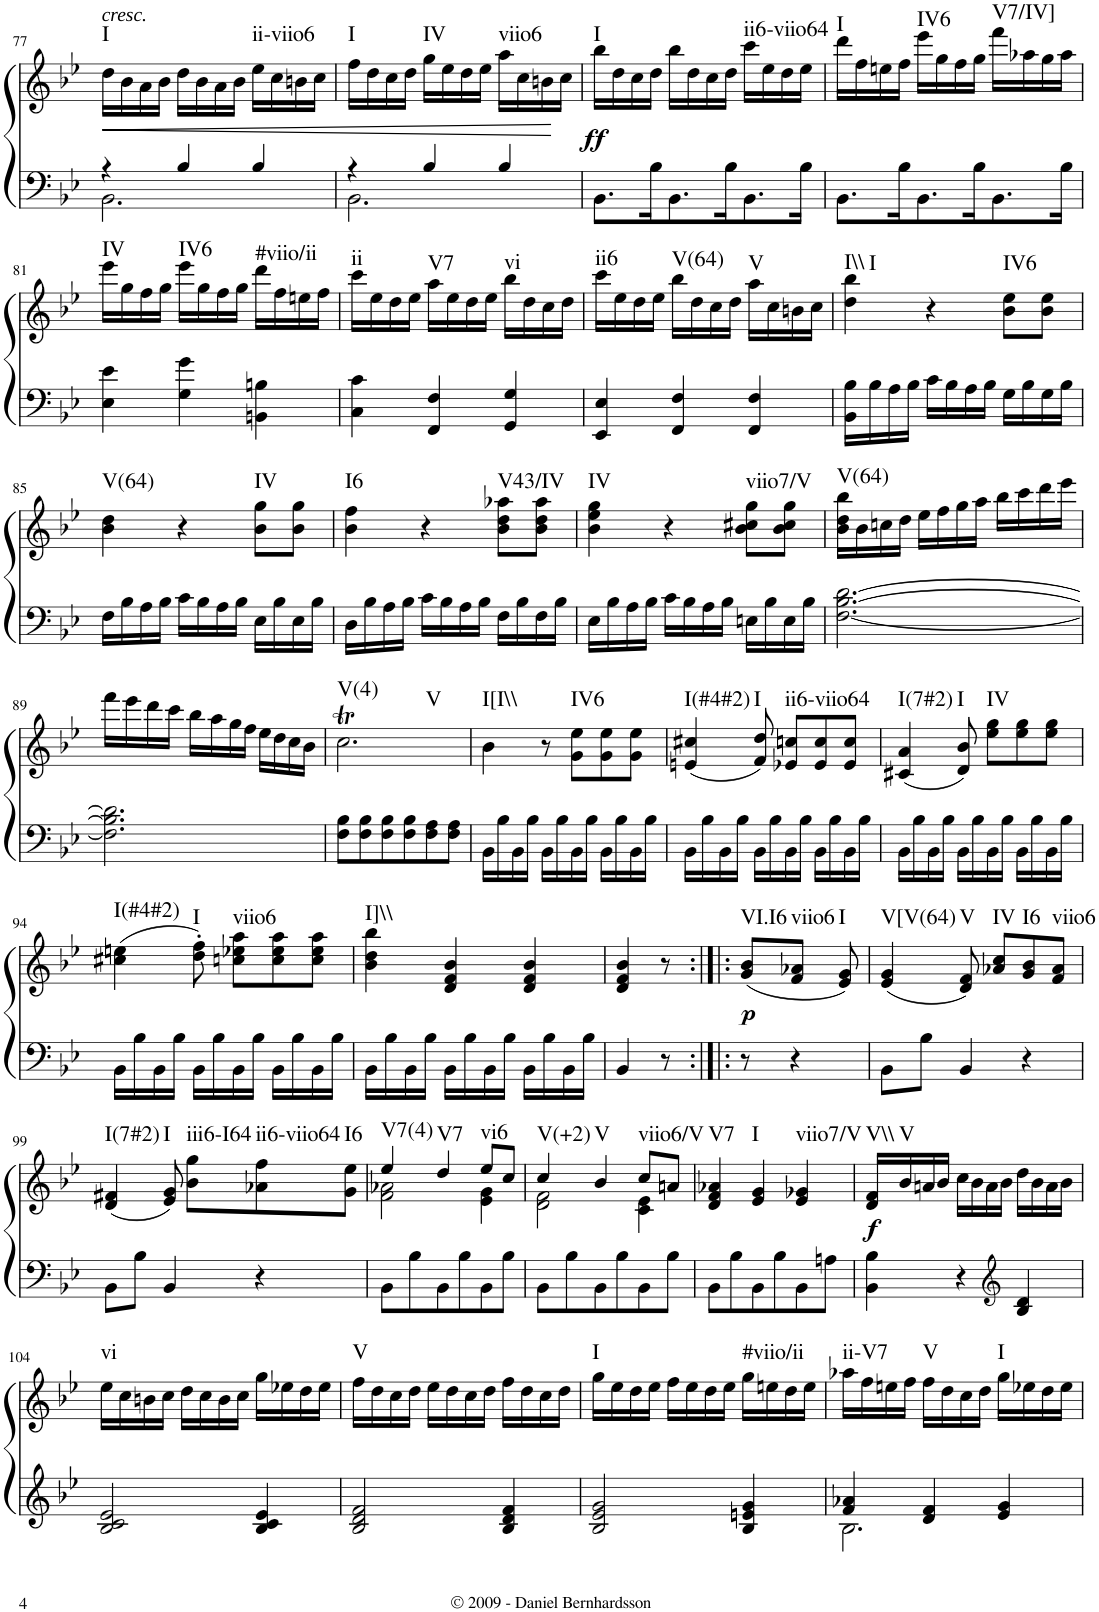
**kern	**kern	**dynam	**harte
*part1	*part1	*part1	*part1
*staff2	*staff1	*staff1/2	*
*I"Piano	*	*	*
*I'Pno.	*	*	*
!!LO:PB:g=z
*clefF4	*clefG2	*	*
*k[b-e-]	*k[b-e-]	*	*
*B-:	*B-:	*	*
*M3/4	*M3/4	*	*
=77	=77	=77	=77
*^	*	*	*
!	!	!LO:TX:a:i:t=cresc.	!	!
!	!	!	!LO:HP:b	!LO:H:kt=I
4r	2.BB-\	16dd\LL	<	N
.	.	16b-\	.	.
.	.	16a\	.	.
.	.	16b-\JJ	.	.
4B-/	.	16dd\LL	.	.
.	.	16b-\	.	.
.	.	16a\	.	.
.	.	16b-\JJ	.	.
!	!	!	!	!LO:H:kt=ii-viio6
4B-/	.	16ee-\LL	.	N
.	.	16cc\	.	.
.	.	16bn\	.	.
.	.	16cc\JJ	.	.
=78	=78	=78	=78	=78
!	!	!	!	!LO:H:kt=I
4r	2.BB-\	16ff\LL	.	N
.	.	16dd\	.	.
.	.	16cc\	.	.
.	.	16dd\JJ	.	.
!	!	!	!	!LO:H:kt=IV
4B-/	.	16gg\LL	.	N
.	.	16ee-\	.	.
.	.	16dd\	.	.
.	.	16ee-\JJ	.	.
!	!	!	!	!LO:H:kt=viio6
4B-/	.	16aa\LL	.	N
.	.	16cc\	.	.
.	.	16bn\	.	.
.	.	16cc\JJ	[	.
*v	*v	*	*	*
=79	=79	=79	=79
!	!	!LO:DY:b	!LO:H:kt=I
8.BB-\L	16bb-\LL	ff	N
.	16dd\	.	.
.	16cc\	.	.
16B-\K	16dd\JJ	.	.
8.BB-\	16bb-\LL	.	.
.	16dd\	.	.
.	16cc\	.	.
16B-\K	16dd\JJ	.	.
!	!	!	!LO:H:kt=ii6-viio64
8.BB-\	16ccc\LL	.	N
.	16ee-\	.	.
.	16dd\	.	.
16B-\Jk	16ee-\JJ	.	.
=80	=80	=80	=80
!	!	!	!LO:H:kt=I
8.BB-\L	16ddd\LL	.	N
.	16ff\	.	.
.	16een\	.	.
16B-\K	16ff\JJ	.	.
!	!	!	!LO:H:kt=IV6
8.BB-\	16eee-\LL	.	N
.	16gg\	.	.
.	16ff\	.	.
16B-\K	16gg\JJ	.	.
!	!	!	!LO:H:kt=V7/IV]
8.BB-\	16fff\LL	.	N
.	16aa-X\	.	.
.	16gg\	.	.
16B-\Jk	16aa-\JJ	.	.
!!LO:LB:g=z
=81	=81	=81	=81
!	!	!	!LO:H:kt=IV
4E-\ 4e-\	16eee-\LL	.	N
.	16gg\	.	.
.	16ff\	.	.
.	16gg\JJ	.	.
!	!	!	!LO:H:kt=IV6
4G\ 4g\	16eee-\LL	.	N
.	16gg\	.	.
.	16ff\	.	.
.	16gg\JJ	.	.
!	!	!	!LO:H:kt=#viio/ii
4BBn\ 4Bn\	16ddd\LL	.	N
.	16ff\	.	.
.	16een\	.	.
.	16ff\JJ	.	.
=82	=82	=82	=82
!	!	!	!LO:H:kt=ii
4C\ 4c\	16ccc\LL	.	N
.	16ee-\	.	.
.	16dd\	.	.
.	16ee-\JJ	.	.
!	!	!	!LO:H:kt=V7
4FF/ 4F/	16aa\LL	.	N
.	16ee-\	.	.
.	16dd\	.	.
.	16ee-\JJ	.	.
!	!	!	!LO:H:kt=vi
4GG/ 4G/	16bb-\LL	.	N
.	16dd\	.	.
.	16cc\	.	.
.	16dd\JJ	.	.
=83	=83	=83	=83
!	!	!	!LO:H:kt=ii6
4EE-/ 4E-/	16ccc\LL	.	N
.	16ee-\	.	.
.	16dd\	.	.
.	16ee-\JJ	.	.
!	!	!	!LO:H:kt=V(64)
4FF/ 4F/	16bb-\LL	.	N
.	16dd\	.	.
.	16cc\	.	.
.	16dd\JJ	.	.
!	!	!	!LO:H:kt=V
4FF/ 4F/	16aa\LL	.	N
.	16cc\	.	.
.	16bn\	.	.
.	16cc\JJ	.	.
=84	=84	=84	=84
!	!	!	!LO:H:n=1:kt=I\\
!	!	!	!LO:H:n=2:kt=I
16BB-\ 16B-\LL	4dd\ 4bb-\	.	N N
16B-\	.	.	.
16A\	.	.	.
16B-\JJ	.	.	.
16c\LL	4r	.	.
16B-\	.	.	.
16A\	.	.	.
16B-\JJ	.	.	.
!	!	!	!LO:H:kt=IV6
16G\LL	8b-\ 8ee-\L	.	N
16B-\	.	.	.
16G\	8b-\ 8ee-\J	.	.
16B-\JJ	.	.	.
!!LO:LB:g=z
=85	=85	=85	=85
!	!	!	!LO:H:kt=V(64)
16F\LL	4b-\ 4dd\	.	N
16B-\	.	.	.
16A\	.	.	.
16B-\JJ	.	.	.
16c\LL	4r	.	.
16B-\	.	.	.
16A\	.	.	.
16B-\JJ	.	.	.
!	!	!	!LO:H:kt=IV
16E-\LL	8b-\ 8gg\L	.	N
16B-\	.	.	.
16E-\	8b-\ 8gg\J	.	.
16B-\JJ	.	.	.
=86	=86	=86	=86
!	!	!	!LO:H:kt=I6
16D\LL	4b-\ 4ff\	.	N
16B-\	.	.	.
16A\	.	.	.
16B-\JJ	.	.	.
16c\LL	4r	.	.
16B-\	.	.	.
16A\	.	.	.
16B-\JJ	.	.	.
!	!	!	!LO:H:kt=V43/IV
16F\LL	8b-\ 8dd\ 8aa-X\L	.	N
16B-\	.	.	.
16F\	8b-\ 8dd\ 8aa-\J	.	.
16B-\JJ	.	.	.
=87	=87	=87	=87
!	!	!	!LO:H:kt=IV
16E-\LL	4b-\ 4ee-\ 4gg\	.	N
16B-\	.	.	.
16A\	.	.	.
16B-\JJ	.	.	.
16c\LL	4r	.	.
16B-\	.	.	.
16A\	.	.	.
16B-\JJ	.	.	.
!	!	!	!LO:H:kt=viio7/V
16En\LL	8b-\ 8cc#X\ 8gg\L	.	N
16B-\	.	.	.
16E\	8b-\ 8cc#\ 8gg\J	.	.
16B-\JJ	.	.	.
=88	=88	=88	=88
!	!	!	!LO:H:kt=V(64)
[2.F\ [2.B-\ [2.d\	16b-\ 16dd\ 16bb-\LL	.	N
.	16b-\	.	.
.	16ccn\	.	.
.	16dd\JJ	.	.
.	16ee-\LL	.	.
.	16ff\	.	.
.	16gg\	.	.
.	16aa\JJ	.	.
.	16bb-\LL	.	.
.	16ccc\	.	.
.	16ddd\	.	.
.	16eee-\JJ	.	.
!!LO:LB:g=z
=89	=89	=89	=89
2.F\] 2.B-\] 2.d\]	16fff\LL	.	.
.	16eee-\	.	.
.	16ddd\	.	.
.	16ccc\JJ	.	.
.	16bb-\LL	.	.
.	16aa\	.	.
.	16gg\	.	.
.	16ff\JJ	.	.
.	16ee-\LL	.	.
.	16dd\	.	.
.	16cc\	.	.
.	16b-\JJ	.	.
=90	=90	=90	=90
!	!	!	!LO:H:n=1:kt=V(4)
!	!	!	!LO:H:n=2:kt=V
8F\ 8B-\L	2.ccT\	.	N N
8F\ 8B-\	.	.	.
8F\ 8B-\	.	.	.
8F\ 8B-\	.	.	.
8F\ 8A\	.	.	.
8F\ 8A\J	.	.	.
=91	=91	=91	=91
!	!	!	!LO:H:kt=I[I\\
16BB-\LL	4b-\	.	N
16B-\	.	.	.
16BB-\	.	.	.
16B-\JJ	.	.	.
16BB-\LL	8r	.	.
16B-\	.	.	.
!	!	!	!LO:H:kt=IV6
16BB-\	8g\ 8ee-\L	.	N
16B-\JJ	.	.	.
16BB-\LL	8g\ 8ee-\	.	.
16B-\	.	.	.
16BB-\	8g\ 8ee-\J	.	.
16B-\JJ	.	.	.
=92	=92	=92	=92
!	!	!	!LO:H:kt=I(#4#2)
16BB-\LL	(4en/ 4cc#X/	.	N
16B-\	.	.	.
16BB-\	.	.	.
16B-\JJ	.	.	.
!	!	!	!LO:H:kt=I
16BB-\LL	8f/ 8dd/)	.	N
16B-\	.	.	.
!	!	!	!LO:H:kt=ii6-viio64
16BB-\	8e-X/ 8ccn/L	.	N
16B-\JJ	.	.	.
16BB-\LL	8e-/ 8cc/	.	.
16B-\	.	.	.
16BB-\	8e-/ 8cc/J	.	.
16B-\JJ	.	.	.
=93	=93	=93	=93
!	!	!	!LO:H:kt=I(7#2)
16BB-\LL	(4c#X/ 4a/	.	N
16B-\	.	.	.
16BB-\	.	.	.
16B-\JJ	.	.	.
!	!	!	!LO:H:kt=I
16BB-\LL	8d/ 8b-/)	.	N
16B-\	.	.	.
!	!	!	!LO:H:kt=IV
16BB-\	8ee-\ 8gg\L	.	N
16B-\JJ	.	.	.
16BB-\LL	8ee-\ 8gg\	.	.
16B-\	.	.	.
16BB-\	8ee-\ 8gg\J	.	.
16B-\JJ	.	.	.
!!LO:LB:g=z
=94	=94	=94	=94
!	!	!	!LO:H:kt=I(#4#2)
16BB-\LL	(4cc#X\ 4een\	.	N
16B-\	.	.	.
16BB-\	.	.	.
16B-\JJ	.	.	.
!	!	!	!LO:H:kt=I
16BB-\LL	8dd\' 8ff\')	.	N
16B-\	.	.	.
!	!	!	!LO:H:kt=viio6
16BB-\	8ccn\ 8ee-X\ 8aa\L	.	N
16B-\JJ	.	.	.
16BB-\LL	8cc\ 8ee-\ 8aa\	.	.
16B-\	.	.	.
16BB-\	8cc\ 8ee-\ 8aa\J	.	.
16B-\JJ	.	.	.
=95	=95	=95	=95
!	!	!	!LO:H:kt=I]\\
16BB-\LL	4b-\ 4dd\ 4bb-\	.	N
16B-\	.	.	.
16BB-\	.	.	.
16B-\JJ	.	.	.
16BB-\LL	4d/ 4f/ 4b-/	.	.
16B-\	.	.	.
16BB-\	.	.	.
16B-\JJ	.	.	.
16BB-\LL	4d/ 4f/ 4b-/	.	.
16B-\	.	.	.
16BB-\	.	.	.
16B-\JJ	.	.	.
=96	=96	=96	=96
4BB-/	4d/ 4f/ 4b-/	.	.
8r	8r	.	.
=97:|!|:	=97:|!|:	=97:|!|:	=97:|!|:
!	!	!LO:DY:b	!LO:H:kt=VI.I6
8r	(8g/ 8b-/L	p	N
!	!	!	!LO:H:kt=viio6
4r	8f/ 8a-X/J	.	N
!	!	!	!LO:H:kt=I
.	8e-/ 8g/)	.	N
=98	=98	=98	=98
!	!	!	!LO:H:kt=V[V(64)
8BB-\L	(4e-/ 4g/	.	N
8B-\J	.	.	.
!	!	!	!LO:H:kt=V
4BB-/	8d/ 8f/)	.	N
!	!	!	!LO:H:kt=IV
.	8a-X/ 8cc/L	.	N
!	!	!	!LO:H:kt=I6
4r	8g/ 8b-/	.	N
!	!	!	!LO:H:kt=viio6
.	8f/ 8a-/J	.	N
!!LO:LB:g=z
=99	=99	=99	=99
!	!	!	!LO:H:kt=I(7#2)
8BB-\L	(4d/ 4f#X/	.	N
8B-\J	.	.	.
!	!	!	!LO:H:kt=I
4BB-/	8e-/ 8g/)	.	N
!	!	!	!LO:H:kt=iii6-I64
.	8b-\ 8gg\L	.	N
!	!	!	!LO:H:kt=ii6-viio64
4r	8a-X\ 8ff\	.	N
!	!	!	!LO:H:kt=I6
.	8g\ 8ee-\J	.	N
=100	=100	=100	=100
*	*^	*	*
!	!	!	!	!LO:H:kt=V7(4)
8BB-\L	4ee-/	2f\ 2a-X\	.	N
8B-\	.	.	.	.
!	!	!	!	!LO:H:kt=V7
8BB-\	4dd/	.	.	N
8B-\	.	.	.	.
!	!	!	!	!LO:H:kt=vi6
8BB-\	8ee-/L	4e-\ 4g\	.	N
8B-\J	8cc/J	.	.	.
=101	=101	=101	=101	=101
!	!	!	!	!LO:H:kt=V(+2)
8BB-\L	4cc/	2d\ 2f\	.	N
8B-\	.	.	.	.
!	!	!	!	!LO:H:kt=V
8BB-\	4b-/	.	.	N
8B-\	.	.	.	.
!	!	!	!	!LO:H:kt=viio6/V
8BB-\	8cc/L	4c\ 4e-\	.	N
8B-\J	8an/J	.	.	.
*	*v	*v	*	*
=102	=102	=102	=102
!	!	!	!LO:H:kt=V7
8BB-\L	4d/ 4f/ 4a-X/	.	N
8B-\	.	.	.
!	!	!	!LO:H:kt=I
8BB-\	4e-/ 4g/	.	N
8B-\	.	.	.
!	!	!	!LO:H:kt=viio7/V
8BB-\	4e-/ 4g-X/	.	N
8An\J	.	.	.
=103	=103	=103	=103
!	!	!LO:DY:b	!LO:H:kt=V\\
4BB-\ 4B-\	16d/ 16f/LL	f	N
!	!	!	!LO:H:kt=V
.	16b-/	.	N
.	16an/	.	.
.	16b-/JJ	.	.
4r	16cc\LL	.	.
.	16b-\	.	.
.	16a\	.	.
.	16b-\JJ	.	.
*clefG2	*	*	*
4B-/ 4d/	16dd\LL	.	.
.	16b-\	.	.
.	16a\	.	.
.	16b-\JJ	.	.
!!LO:LB:g=z
=104	=104	=104	=104
!	!	!	!LO:H:kt=vi
2B-/ 2c/ 2e-/	16ee-\LL	.	N
.	16cc\	.	.
.	16bn\	.	.
.	16cc\JJ	.	.
.	16dd\LL	.	.
.	16cc\	.	.
.	16b\	.	.
.	16cc\JJ	.	.
4B-/ 4c/ 4e-/	16gg\LL	.	.
.	16ee-X\	.	.
.	16dd\	.	.
.	16ee-\JJ	.	.
=105	=105	=105	=105
!	!	!	!LO:H:kt=V
2B-/ 2d/ 2f/	16ff\LL	.	N
.	16dd\	.	.
.	16cc\	.	.
.	16dd\JJ	.	.
.	16ee-\LL	.	.
.	16dd\	.	.
.	16cc\	.	.
.	16dd\JJ	.	.
4B-/ 4d/ 4f/	16ff\LL	.	.
.	16dd\	.	.
.	16cc\	.	.
.	16dd\JJ	.	.
=106	=106	=106	=106
!	!	!	!LO:H:kt=I
2B-/ 2e-/ 2g/	16gg\LL	.	N
.	16ee-\	.	.
.	16dd\	.	.
.	16ee-\JJ	.	.
.	16ff\LL	.	.
.	16ee-\	.	.
.	16dd\	.	.
.	16ee-\JJ	.	.
!	!	!	!LO:H:kt=#viio/ii
4B-/ 4en/ 4g/	16gg\LL	.	N
.	16een\	.	.
.	16dd\	.	.
.	16ee\JJ	.	.
=107	=107	=107	=107
*^	*	*	*
!	!	!	!	!LO:H:kt=ii-V7
4f/ 4a-X/	2.B-\	16aa-X\LL	.	N
.	.	16ff\	.	.
.	.	16een\	.	.
.	.	16ff\JJ	.	.
!	!	!	!	!LO:H:kt=V
4d/ 4f/	.	16ff\LL	.	N
.	.	16dd\	.	.
.	.	16cc\	.	.
.	.	16dd\JJ	.	.
!	!	!	!	!LO:H:kt=I
4e-/ 4g/	.	16gg\LL	.	N
.	.	16ee-X\	.	.
.	.	16dd\	.	.
.	.	16ee-\JJ	.	.
*v	*v	*	*	*
=	=	=	=
*-	*-	*-	*-
